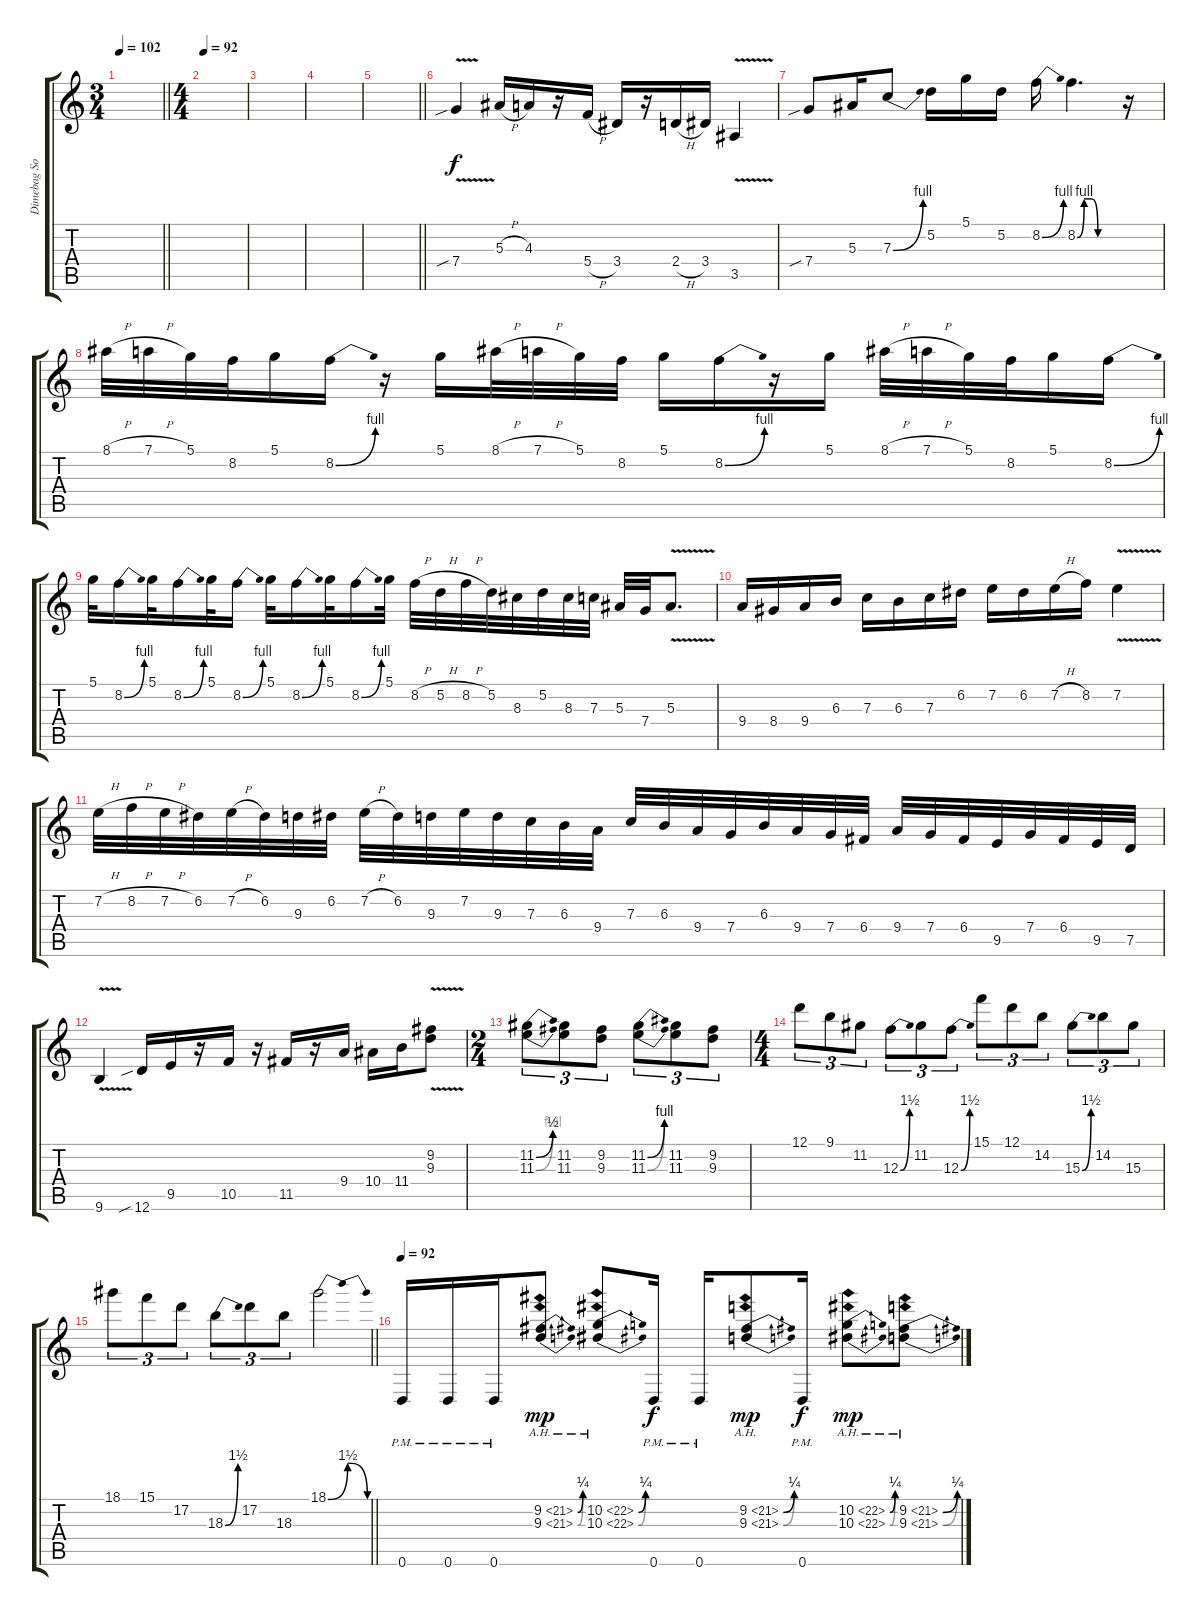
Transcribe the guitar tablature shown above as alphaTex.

\track ("Dimebag Solo" "Dimebag So") {instrument overdrivenguitar}
\staff {score tabs}
\tuning (D4 A3 F3 C3 G2 D2) {hide}
\ts (3 4)
\tempo 102
\clef g2
\barLineRight lightlight
\ks c
|
\ts (4 4)
\section ("" "")
\tempo 92
|
|
|
\barLineRight lightlight
|
\section ("" "")
7.4{v sib}.4 5.3{h}.16 4.3.16 r.16 5.4{h}.16 3.4.16 r.16 2.4{h}.16 3.4.16 3.5{v}.4 |
7.4{sib}.8 5.3.16 7.3{be (bend 0 0 60 4)}.8 5.2.16 5.1.16 5.2.16 8.2{be (bend 0 0 60 4)}.16 8.2{be (custom 0 0 10 4 20 4 30 0 60 0)}.4{d} r.16 |
8.1{h}.32 7.1{h}.32 5.1.32 8.2.32 5.1.16 8.2{be (bend 0 0 60 4)}.16 r.16 5.1.16 8.1{h}.32 7.1{h}.32 5.1.32 8.2.32 5.1.16 8.2{be (bend 0 0 60 4)}.16 r.16 5.1.16 8.1{h}.32 7.1{h}.32 5.1.32 8.2.32 5.1.16 8.2{be (bend 0 0 60 4)}.16 |
5.1.32 8.2{be (bend 0 0 60 4)}.16 5.1.32 8.2{be (bend 0 0 60 4)}.16 5.1.32 8.2{be (bend 0 0 60 4)}.16 5.1.32 8.2{be (bend 0 0 60 4)}.16 5.1.32 8.2{be (bend 0 0 60 4)}.16 5.1.32 8.2{h}.32 5.2{h}.32 8.2{h}.32 5.2.32 8.3.32 5.2.32 8.3.32 7.3.32 5.3.32 7.4.32 5.3{v}.8{d} |
9.4.16 8.4.16 9.4.16 6.3.16 7.3.16 6.3.16 7.3.16 6.2.16 7.2.16 6.2.16 7.2{h}.16 8.2.16 7.2{v}.4 |
7.2{h}.32 8.2{h}.32 7.2{h}.32 6.2.32 7.2{h}.32 6.2.32 9.3.32 6.2.32 7.2{h}.32 6.2.32 9.3.32 7.2.32 9.3.32 7.3.32 6.3.32 9.4.32 7.3.32 6.3.32 9.4.32 7.4.32 6.3.32 9.4.32 7.4.32 6.4.32 9.4.32 7.4.32 6.4.32 9.5.32 7.4.32 6.4.32 9.5.32 7.5.32 |
9.6{v}.4 12.6{sib}.16 9.5.16 r.16 10.5.16 r.16 11.5.16 r.16 9.4.16 10.4.16 11.4.16 (9.2{v} 9.3{v}).8 |
\ts (2 4)
(11.2{be (bend 0 0 60 2)} 11.3{be (bend 0 0 60 4)}).8{tu (3 2)} (11.2 11.3).8{tu (3 2)} (9.2 9.3).8{tu (3 2)} (11.2{be (bend 0 0 60 4)} 11.3{be (bend 0 0 60 4)}).8{tu (3 2)} (11.2 11.3).8{tu (3 2)} (9.2 9.3).8{tu (3 2)} |
\ts (4 4)
12.1.8{tu (3 2)} 9.1.8{tu (3 2)} 11.2.8{tu (3 2)} 12.3{be (bend 0 0 60 6)}.8{tu (3 2)} 11.2.8{tu (3 2)} 12.3{be (bend 0 0 60 6)}.8{tu (3 2)} 15.1.8{tu (3 2)} 12.1.8{tu (3 2)} 14.2.8{tu (3 2)} 15.3{be (bend 0 0 60 6)}.8{tu (3 2)} 14.2.8{tu (3 2)} 15.3.8{tu (3 2)} |
\barLineRight lightlight
18.1.8{tu (3 2)} 15.1.8{tu (3 2)} 17.2.8{tu (3 2)} 18.3{be (bend 0 0 60 6)}.8{tu (3 2)} 17.2.8{tu (3 2)} 18.3.8{tu (3 2)} 18.1{be (bendrelease 0 0 10 6 50 6 60 0)}.2 |
\section ("" "")
\tempo 92
0.6{pm}.16 0.6{pm}.16 0.6{pm}.16 (9.2{be (bend 0 0 60 1) ah 12} 9.3{be (bend 0 0 60 1) ah 12}).8{dy mp} (10.2{be (bend 0 0 60 1) ah 12} 10.3{be (bend 0 0 60 1) ah 12}).8 0.6{pm}.16{dy f} 0.6{pm}.16 (9.2{be (bend 0 0 60 1) ah 12} 9.3{be (bend 0 0 60 1) ah 12}).8{dy mp} 0.6{pm}.16{dy f} (10.2{be (bend 0 0 60 1) ah 12} 10.3{be (bend 0 0 60 1) ah 12}).8{dy mp} (9.2{be (bend 0 0 60 1) ah 12} 9.3{be (bend 0 0 60 1) ah 12}).8
